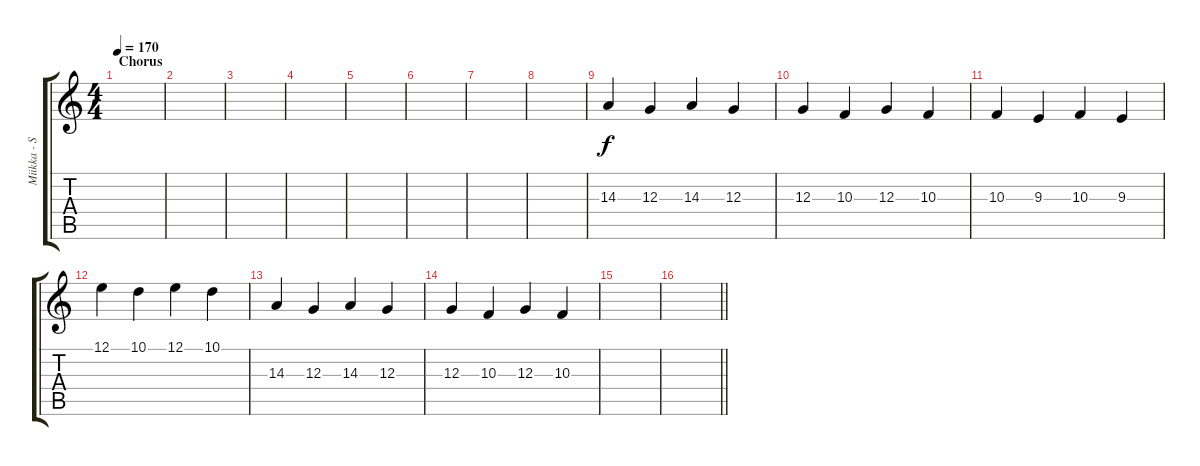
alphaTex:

\track ("Miikka - Synth" "Miikka - S") {instrument lead1square}
\staff {score tabs}
\tuning (E4 B3 G3 D3 A2 D2) {hide}
\ts (4 4)
\section ("" "Chorus")
\tempo 170
\clef g2
\ks c
|
|
|
|
|
|
|
|
14.3.4{instrument lead1square} 12.3.4 14.3.4 12.3.4 |
12.3.4 10.3.4 12.3.4 10.3.4 |
10.3.4 9.3.4 10.3.4 9.3.4 |
12.1.4 10.1.4 12.1.4 10.1.4 |
14.3.4 12.3.4 14.3.4 12.3.4 |
12.3.4 10.3.4 12.3.4 10.3.4 |
|
\barLineRight lightlight
